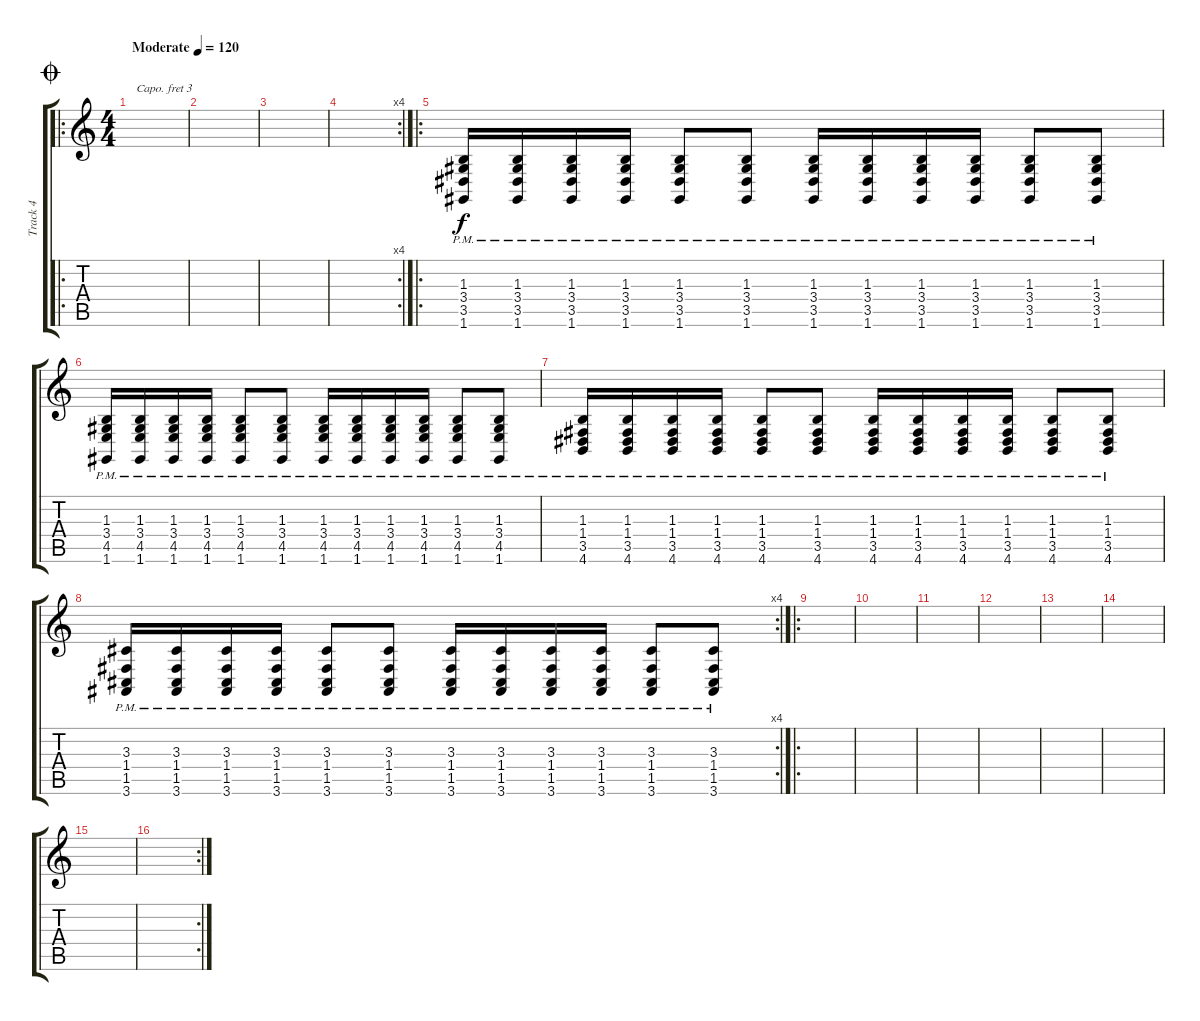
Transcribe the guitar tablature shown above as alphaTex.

\track ("Track 4" "Track 4") {instrument drawbarorgan}
\staff {score tabs}
\capo 3
\tuning (E4 B3 G3 D3 A2 E2) {hide}
\ro
\ts (4 4)
\jump coda
\tempo (120 "Moderate")
\clef g2
\ks c
|
|
|
\rc 4
|
\ro
(1.3{pm} 3.4{pm} 3.5{pm} 1.6{pm}).16 (1.3{pm} 3.4{pm} 3.5{pm} 1.6{pm}).16 (1.3{pm} 3.4{pm} 3.5{pm} 1.6{pm}).16 (1.3{pm} 3.4{pm} 3.5{pm} 1.6{pm}).16 (1.3{pm} 3.4{pm} 3.5{pm} 1.6{pm}).8 (1.3{pm} 3.4{pm} 3.5{pm} 1.6{pm}).8 (1.3{pm} 3.4{pm} 3.5{pm} 1.6{pm}).16 (1.3{pm} 3.4{pm} 3.5{pm} 1.6{pm}).16 (1.3{pm} 3.4{pm} 3.5{pm} 1.6{pm}).16 (1.3{pm} 3.4{pm} 3.5{pm} 1.6{pm}).16 (1.3{pm} 3.4{pm} 3.5{pm} 1.6{pm}).8 (1.3{pm} 3.4{pm} 3.5{pm} 1.6{pm}).8 |
(1.3{pm} 3.4{pm} 4.5{pm} 1.6{pm}).16 (1.3{pm} 3.4{pm} 4.5{pm} 1.6{pm}).16 (1.3{pm} 3.4{pm} 4.5{pm} 1.6{pm}).16 (1.3{pm} 3.4{pm} 4.5{pm} 1.6{pm}).16 (1.3{pm} 3.4{pm} 4.5{pm} 1.6{pm}).8 (1.3{pm} 3.4{pm} 4.5{pm} 1.6{pm}).8 (1.3{pm} 3.4{pm} 4.5{pm} 1.6{pm}).16 (1.3{pm} 3.4{pm} 4.5{pm} 1.6{pm}).16 (1.3{pm} 3.4{pm} 4.5{pm} 1.6{pm}).16 (1.3{pm} 3.4{pm} 4.5{pm} 1.6{pm}).16 (1.3{pm} 3.4{pm} 4.5{pm} 1.6{pm}).8 (1.3{pm} 3.4{pm} 4.5{pm} 1.6{pm}).8 |
(1.3{pm} 1.4{pm} 3.5{pm} 4.6{pm}).16 (1.3{pm} 1.4{pm} 3.5{pm} 4.6{pm}).16 (1.3{pm} 1.4{pm} 3.5{pm} 4.6{pm}).16 (1.3{pm} 1.4{pm} 3.5{pm} 4.6{pm}).16 (1.3{pm} 1.4{pm} 3.5{pm} 4.6{pm}).8 (1.3{pm} 1.4{pm} 3.5{pm} 4.6{pm}).8 (1.3{pm} 1.4{pm} 3.5{pm} 4.6{pm}).16 (1.3{pm} 1.4{pm} 3.5{pm} 4.6{pm}).16 (1.3{pm} 1.4{pm} 3.5{pm} 4.6{pm}).16 (1.3{pm} 1.4{pm} 3.5{pm} 4.6{pm}).16 (1.3{pm} 1.4{pm} 3.5{pm} 4.6{pm}).8 (1.3{pm} 1.4{pm} 3.5{pm} 4.6{pm}).8 |
\rc 4
(3.3{pm} 1.4{pm} 1.5{pm} 3.6{pm}).16 (3.3{pm} 1.4{pm} 1.5{pm} 3.6{pm}).16 (3.3{pm} 1.4{pm} 1.5{pm} 3.6{pm}).16 (3.3{pm} 1.4{pm} 1.5{pm} 3.6{pm}).16 (3.3{pm} 1.4{pm} 1.5{pm} 3.6{pm}).8 (3.3{pm} 1.4{pm} 1.5{pm} 3.6{pm}).8 (3.3{pm} 1.4{pm} 1.5{pm} 3.6{pm}).16 (3.3{pm} 1.4{pm} 1.5{pm} 3.6{pm}).16 (3.3{pm} 1.4{pm} 1.5{pm} 3.6{pm}).16 (3.3{pm} 1.4{pm} 1.5{pm} 3.6{pm}).16 (3.3{pm} 1.4{pm} 1.5{pm} 3.6{pm}).8 (3.3{pm} 1.4{pm} 1.5{pm} 3.6{pm}).8 |
\ro
|
|
|
|
|
|
|
\rc 2
